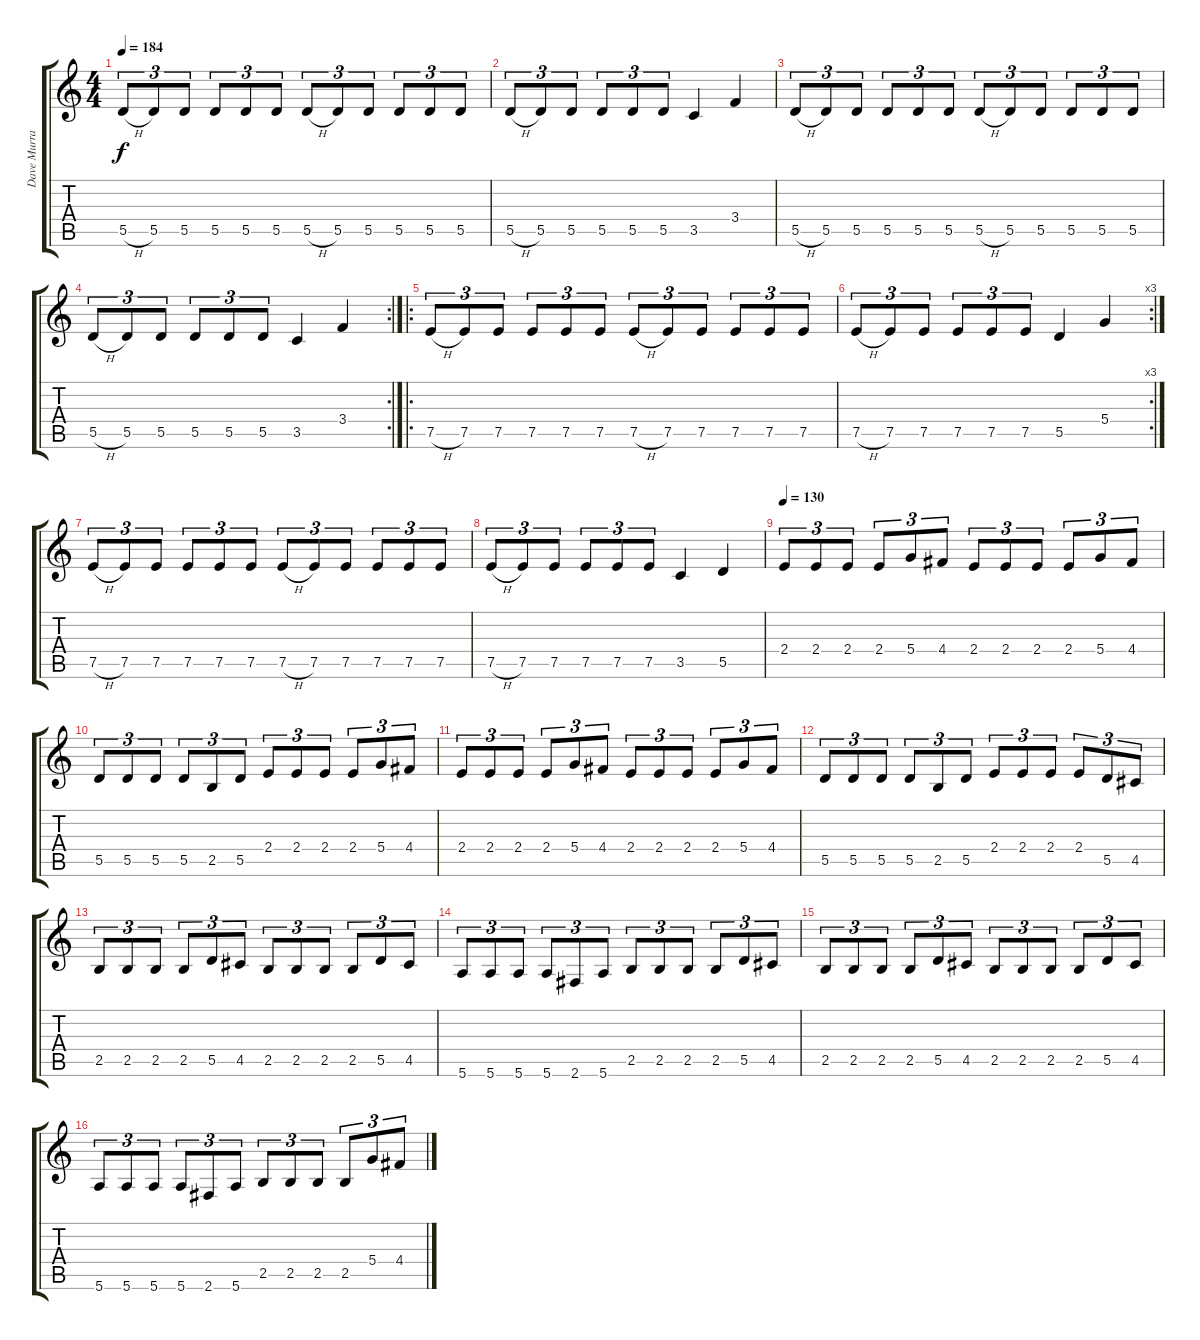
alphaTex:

\track ("Dave Murray" "Dave Murra") {instrument distortionguitar}
\staff {score tabs}
\tuning (E4 B3 G3 D3 A2 E2) {hide}
\ts (4 4)
\tempo 184
\clef g2
\ks c
5.5{h}.8{tu (3 2) dy f instrument distortionguitar} 5.5.8{tu (3 2)} 5.5.8{tu (3 2)} 5.5.8{tu (3 2)} 5.5.8{tu (3 2)} 5.5.8{tu (3 2)} 5.5{h}.8{tu (3 2)} 5.5.8{tu (3 2)} 5.5.8{tu (3 2)} 5.5.8{tu (3 2)} 5.5.8{tu (3 2)} 5.5.8{tu (3 2)} |
5.5{h}.8{tu (3 2)} 5.5.8{tu (3 2)} 5.5.8{tu (3 2)} 5.5.8{tu (3 2)} 5.5.8{tu (3 2)} 5.5.8{tu (3 2)} 3.5.4 3.4.4 |
5.5{h}.8{tu (3 2)} 5.5.8{tu (3 2)} 5.5.8{tu (3 2)} 5.5.8{tu (3 2)} 5.5.8{tu (3 2)} 5.5.8{tu (3 2)} 5.5{h}.8{tu (3 2)} 5.5.8{tu (3 2)} 5.5.8{tu (3 2)} 5.5.8{tu (3 2)} 5.5.8{tu (3 2)} 5.5.8{tu (3 2)} |
\rc 2
5.5{h}.8{tu (3 2)} 5.5.8{tu (3 2)} 5.5.8{tu (3 2)} 5.5.8{tu (3 2)} 5.5.8{tu (3 2)} 5.5.8{tu (3 2)} 3.5.4 3.4.4 |
\ro
7.5{h}.8{tu (3 2)} 7.5.8{tu (3 2)} 7.5.8{tu (3 2)} 7.5.8{tu (3 2)} 7.5.8{tu (3 2)} 7.5.8{tu (3 2)} 7.5{h}.8{tu (3 2)} 7.5.8{tu (3 2)} 7.5.8{tu (3 2)} 7.5.8{tu (3 2)} 7.5.8{tu (3 2)} 7.5.8{tu (3 2)} |
\rc 3
7.5{h}.8{tu (3 2)} 7.5.8{tu (3 2)} 7.5.8{tu (3 2)} 7.5.8{tu (3 2)} 7.5.8{tu (3 2)} 7.5.8{tu (3 2)} 5.5.4 5.4.4 |
7.5{h}.8{tu (3 2)} 7.5.8{tu (3 2)} 7.5.8{tu (3 2)} 7.5.8{tu (3 2)} 7.5.8{tu (3 2)} 7.5.8{tu (3 2)} 7.5{h}.8{tu (3 2)} 7.5.8{tu (3 2)} 7.5.8{tu (3 2)} 7.5.8{tu (3 2)} 7.5.8{tu (3 2)} 7.5.8{tu (3 2)} |
7.5{h}.8{tu (3 2)} 7.5.8{tu (3 2)} 7.5.8{tu (3 2)} 7.5.8{tu (3 2)} 7.5.8{tu (3 2)} 7.5.8{tu (3 2)} 3.5.4 5.5.4 |
\tempo 130
2.4.8{tu (3 2)} 2.4.8{tu (3 2)} 2.4.8{tu (3 2)} 2.4.8{tu (3 2)} 5.4.8{tu (3 2)} 4.4.8{tu (3 2)} 2.4.8{tu (3 2)} 2.4.8{tu (3 2)} 2.4.8{tu (3 2)} 2.4.8{tu (3 2)} 5.4.8{tu (3 2)} 4.4.8{tu (3 2)} |
5.5.8{tu (3 2)} 5.5.8{tu (3 2)} 5.5.8{tu (3 2)} 5.5.8{tu (3 2)} 2.5.8{tu (3 2)} 5.5.8{tu (3 2)} 2.4.8{tu (3 2)} 2.4.8{tu (3 2)} 2.4.8{tu (3 2)} 2.4.8{tu (3 2)} 5.4.8{tu (3 2)} 4.4.8{tu (3 2)} |
2.4.8{tu (3 2)} 2.4.8{tu (3 2)} 2.4.8{tu (3 2)} 2.4.8{tu (3 2)} 5.4.8{tu (3 2)} 4.4.8{tu (3 2)} 2.4.8{tu (3 2)} 2.4.8{tu (3 2)} 2.4.8{tu (3 2)} 2.4.8{tu (3 2)} 5.4.8{tu (3 2)} 4.4.8{tu (3 2)} |
5.5.8{tu (3 2)} 5.5.8{tu (3 2)} 5.5.8{tu (3 2)} 5.5.8{tu (3 2)} 2.5.8{tu (3 2)} 5.5.8{tu (3 2)} 2.4.8{tu (3 2)} 2.4.8{tu (3 2)} 2.4.8{tu (3 2)} 2.4.8{tu (3 2)} 5.5.8{tu (3 2)} 4.5.8{tu (3 2)} |
2.5.8{tu (3 2)} 2.5.8{tu (3 2)} 2.5.8{tu (3 2)} 2.5.8{tu (3 2)} 5.5.8{tu (3 2)} 4.5.8{tu (3 2)} 2.5.8{tu (3 2)} 2.5.8{tu (3 2)} 2.5.8{tu (3 2)} 2.5.8{tu (3 2)} 5.5.8{tu (3 2)} 4.5.8{tu (3 2)} |
5.6.8{tu (3 2)} 5.6.8{tu (3 2)} 5.6.8{tu (3 2)} 5.6.8{tu (3 2)} 2.6.8{tu (3 2)} 5.6.8{tu (3 2)} 2.5.8{tu (3 2)} 2.5.8{tu (3 2)} 2.5.8{tu (3 2)} 2.5.8{tu (3 2)} 5.5.8{tu (3 2)} 4.5.8{tu (3 2)} |
2.5.8{tu (3 2)} 2.5.8{tu (3 2)} 2.5.8{tu (3 2)} 2.5.8{tu (3 2)} 5.5.8{tu (3 2)} 4.5.8{tu (3 2)} 2.5.8{tu (3 2)} 2.5.8{tu (3 2)} 2.5.8{tu (3 2)} 2.5.8{tu (3 2)} 5.5.8{tu (3 2)} 4.5.8{tu (3 2)} |
5.6.8{tu (3 2)} 5.6.8{tu (3 2)} 5.6.8{tu (3 2)} 5.6.8{tu (3 2)} 2.6.8{tu (3 2)} 5.6.8{tu (3 2)} 2.5.8{tu (3 2)} 2.5.8{tu (3 2)} 2.5.8{tu (3 2)} 2.5.8{tu (3 2)} 5.4.8{tu (3 2)} 4.4.8{tu (3 2)}
